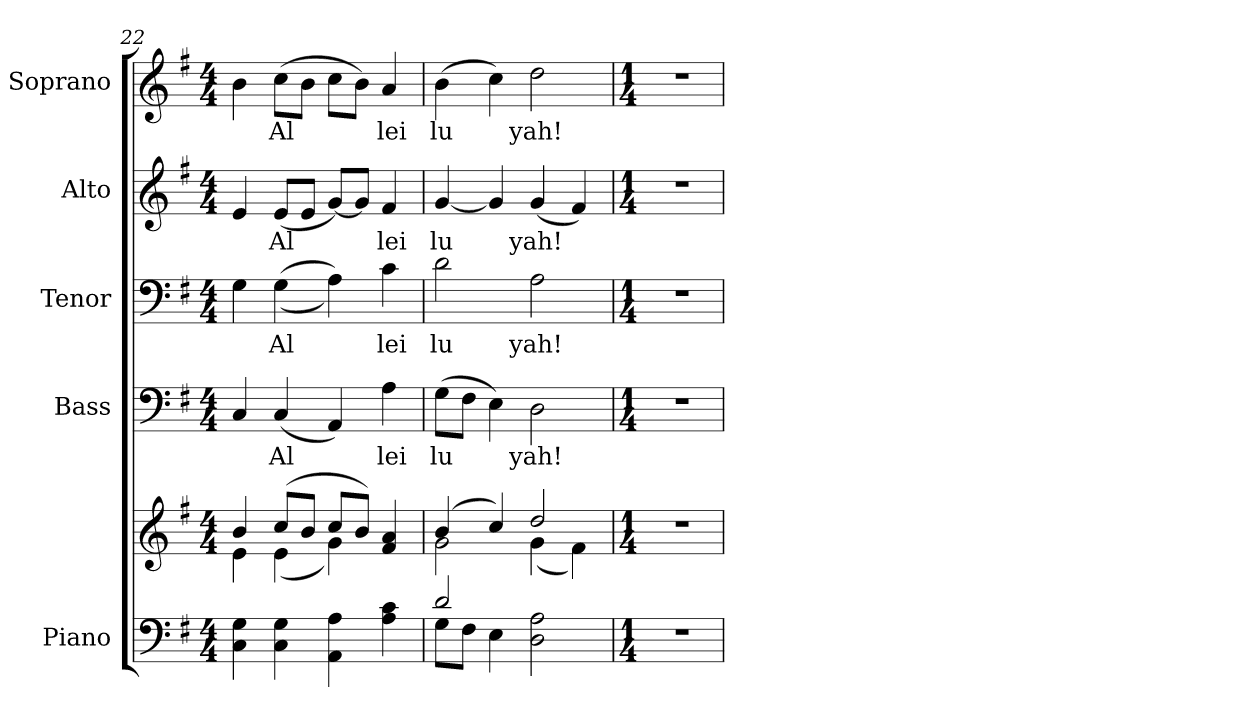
**kern	**kern	**kern	**text	**kern	**text	**kern	**text	**kern	**text
*part5	*part5	*part4	*part4	*part3	*part3	*part2	*part2	*part1	*part1
*staff6	*staff5	*staff4	*staff4	*staff3	*staff3	*staff2	*staff2	*staff1	*staff1
*I"Piano	*	*I"Bass	*	*I"Tenor	*	*I"Alto	*	*I"Soprano	*
*I'Pno.	*	*I'B.	*	*I'T.	*	*I'A.	*	*I'S.	*
!!LO:PB:g=z
*clefF4	*clefG2	*clefF4	*	*clefF4	*	*clefG2	*	*clefG2	*
*k[f#]	*k[f#]	*k[f#]	*	*k[f#]	*	*k[f#]	*	*k[f#]	*
*G:	*G:	*G:	*	*G:	*	*G:	*	*G:	*
*M4/4	*M4/4	*M4/4	*	*M4/4	*	*M4/4	*	*M4/4	*
=22	=22	=22	=22	=22	=22	=22	=22	=22	=22
*	*^	*	*	*	*	*	*	*	*
4Ci\ 4Gi	4bi/	4ei\	4Ci/	.	4Gi\	.	4ei/	.	4bi\	.
!	!	!	!	!LO:LY:b:color=#000000	!	!	!	!	!	!
!	!	!	!	!	!	!LO:LY:b:color=#000000	!	!	!	!
!	!	!	!	!	!	!	!	!LO:LY:b:color=#000000	!	!
!	!	!	!	!	!	!	!	!	!	!LO:LY:b:color=#000000
4Ci\ 4Gi	(8cci/L	(4ei\	(4Ci/	Al	((4Gi\	Al	(8ei/L	Al	(8cci\L	Al
.	8bi/J	.	.	.	.	.	8ei/J	.	8bi\J	.
4AAi\ 4Ai	8cci/L	4gi\)	4AAi/)	.	4Ai\))	.	[<8gi/L)	.	8cci\L	.
.	8bi/J)	.	.	.	.	.	8gi/J]	.	8bi\J)	.
!	!	!	!	!LO:LY:b:color=#000000	!	!	!	!	!	!
!	!	!	!	!	!	!LO:LY:b:color=#000000	!	!	!	!
!	!	!	!	!	!	!	!	!LO:LY:b:color=#000000	!	!
!	!	!	!	!	!	!	!	!	!	!LO:LY:b:color=#000000
4Ai\ 4ci	4f#i/ 4ai	4ryy	4Ai\	lei	4ci\	lei	4f#i/	lei	4ai/	lei
=23	=23	=23	=23	=23	=23	=23	=23	=23	=23	=23
*^	*	*	*	*	*	*	*	*	*	*
!	!	!	!	!	!LO:LY:b:color=#000000	!	!	!	!	!	!
!	!	!	!	!	!	!	!LO:LY:b:color=#000000	!	!	!	!
!	!	!	!	!	!	!	!	!	!LO:LY:b:color=#000000	!	!
!	!	!	!	!	!	!	!	!	!	!	!LO:LY:b:color=#000000
2di/	8Gi\L	(4bi/	2gi\	(8Gi\L	lu	2di\	lu	[<4gi/	lu	(4bi\	lu
.	8F#i\J	.	.	8F#i\J	.	.	.	.	.	.	.
.	4Ei\	4cci/)	.	4Ei\)	.	.	.	4gi/]	.	4cci\)	.
!	!	!	!	!	!LO:LY:b:color=#000000	!	!	!	!	!	!
!	!	!	!	!	!	!	!LO:LY:b:color=#000000	!	!	!	!
!	!	!	!	!	!	!	!	!	!LO:LY:b:color=#000000	!	!
!	!	!	!	!	!	!	!	!	!	!	!LO:LY:b:color=#000000
2Di\ 2Ai	2ryy	2ddi/	(4gi\	2Di\	yah!	2Ai\	yah!	(4gi/	yah!	2ddi\	yah!
.	.	.	4f#i\)	.	.	.	.	4f#i/)	.	.	.
*v	*v	*	*	*	*	*	*	*	*	*	*
*	*v	*v	*	*	*	*	*	*	*	*
!!LO:PB:g=z
=24	=24	=24	=24	=24	=24	=24	=24	=24	=24
*M1/4	*M1/4	*M1/4	*	*M1/4	*	*M1/4	*	*M1/4	*
*	*^	*	*	*	*	*	*	*	*
!LO:N:vis=1	!LO:N:vis=1	!	!LO:N:vis=1	!	!LO:N:vis=1	!	!LO:N:vis=1	!	!LO:N:vis=1	!
*	*v	*v	*	*	*	*	*	*	*	*
4r	4r	4r	.	4r	.	4r	.	4r	.
=	=	=	=	=	=	=	=	=	=
*-	*-	*-	*-	*-	*-	*-	*-	*-	*-
